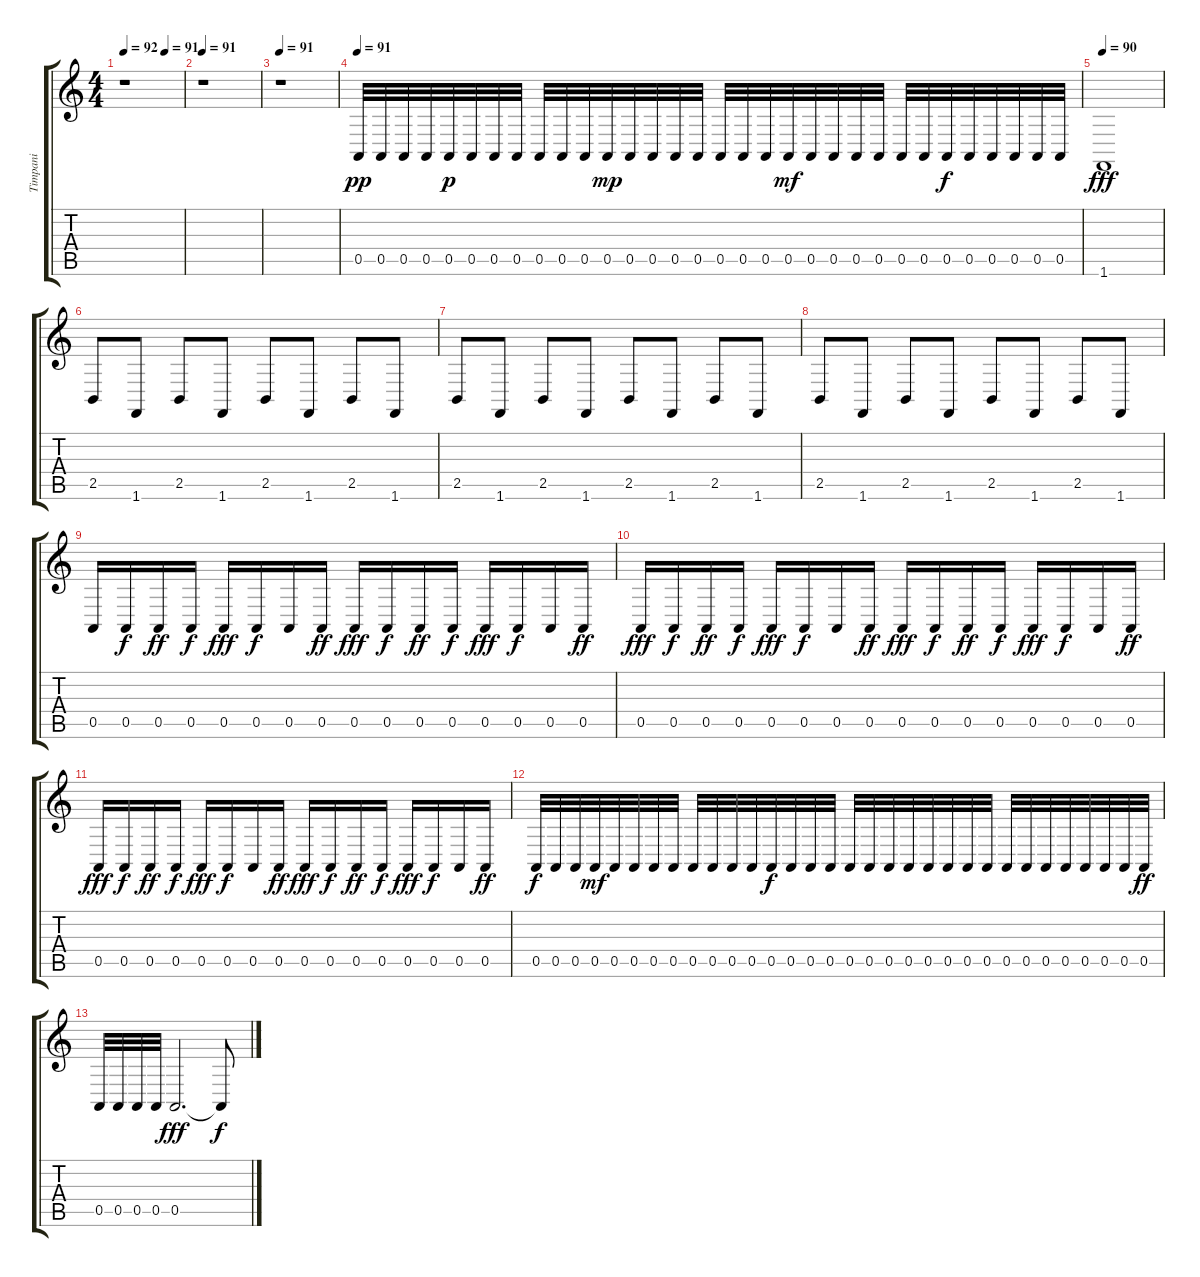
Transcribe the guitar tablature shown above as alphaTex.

\track ("Timpani" "Timpani") {instrument choiraahs}
\staff {score tabs}
\tuning (E4 B3 G3 D3 A2 E2) {hide}
\ts (4 4)
\tempo 92
\tempo (91 0.6875)
\clef g2
\ks c
r.1{dy fff} |
\tempo 91
r.1 |
\tempo 91
r.1 |
\tempo 91
0.5.32{dy pp} 0.5.32 0.5.32 0.5.32 0.5.32{dy p} 0.5.32 0.5.32 0.5.32 0.5.32 0.5.32 0.5.32 0.5.32{dy mp} 0.5.32 0.5.32 0.5.32 0.5.32 0.5.32 0.5.32 0.5.32 0.5.32{dy mf} 0.5.32 0.5.32 0.5.32 0.5.32 0.5.32 0.5.32 0.5.32{dy f} 0.5.32 0.5.32 0.5.32 0.5.32 0.5.32 |
\tempo 90
1.6.1{dy fff} |
2.5.8 1.6.8 2.5.8 1.6.8 2.5.8 1.6.8 2.5.8 1.6.8 |
2.5.8 1.6.8 2.5.8 1.6.8 2.5.8 1.6.8 2.5.8 1.6.8 |
2.5.8 1.6.8 2.5.8 1.6.8 2.5.8 1.6.8 2.5.8 1.6.8 |
0.5.16 0.5.16{dy f} 0.5.16{dy ff} 0.5.16{dy f} 0.5.16{dy fff} 0.5.16{dy f} 0.5.16 0.5.16{dy ff} 0.5.16{dy fff} 0.5.16{dy f} 0.5.16{dy ff} 0.5.16{dy f} 0.5.16{dy fff} 0.5.16{dy f} 0.5.16 0.5.16{dy ff} |
0.5.16{dy fff} 0.5.16{dy f} 0.5.16{dy ff} 0.5.16{dy f} 0.5.16{dy fff} 0.5.16{dy f} 0.5.16 0.5.16{dy ff} 0.5.16{dy fff} 0.5.16{dy f} 0.5.16{dy ff} 0.5.16{dy f} 0.5.16{dy fff} 0.5.16{dy f} 0.5.16 0.5.16{dy ff} |
0.5.16{dy fff} 0.5.16{dy f} 0.5.16{dy ff} 0.5.16{dy f} 0.5.16{dy fff} 0.5.16{dy f} 0.5.16 0.5.16{dy ff} 0.5.16{dy fff} 0.5.16{dy f} 0.5.16{dy ff} 0.5.16{dy f} 0.5.16{dy fff} 0.5.16{dy f} 0.5.16 0.5.16{dy ff} |
0.5.32{dy f} 0.5.32 0.5.32 0.5.32{dy mf} 0.5.32 0.5.32 0.5.32 0.5.32 0.5.32 0.5.32 0.5.32 0.5.32 0.5.32{dy f} 0.5.32 0.5.32 0.5.32 0.5.32 0.5.32 0.5.32 0.5.32 0.5.32 0.5.32 0.5.32 0.5.32 0.5.32 0.5.32 0.5.32 0.5.32 0.5.32 0.5.32 0.5.32 0.5.32{dy ff} |
0.5.32 0.5.32 0.5.32 0.5.32 0.5.2{d dy fff} 0.5{t}.8{dy f}
